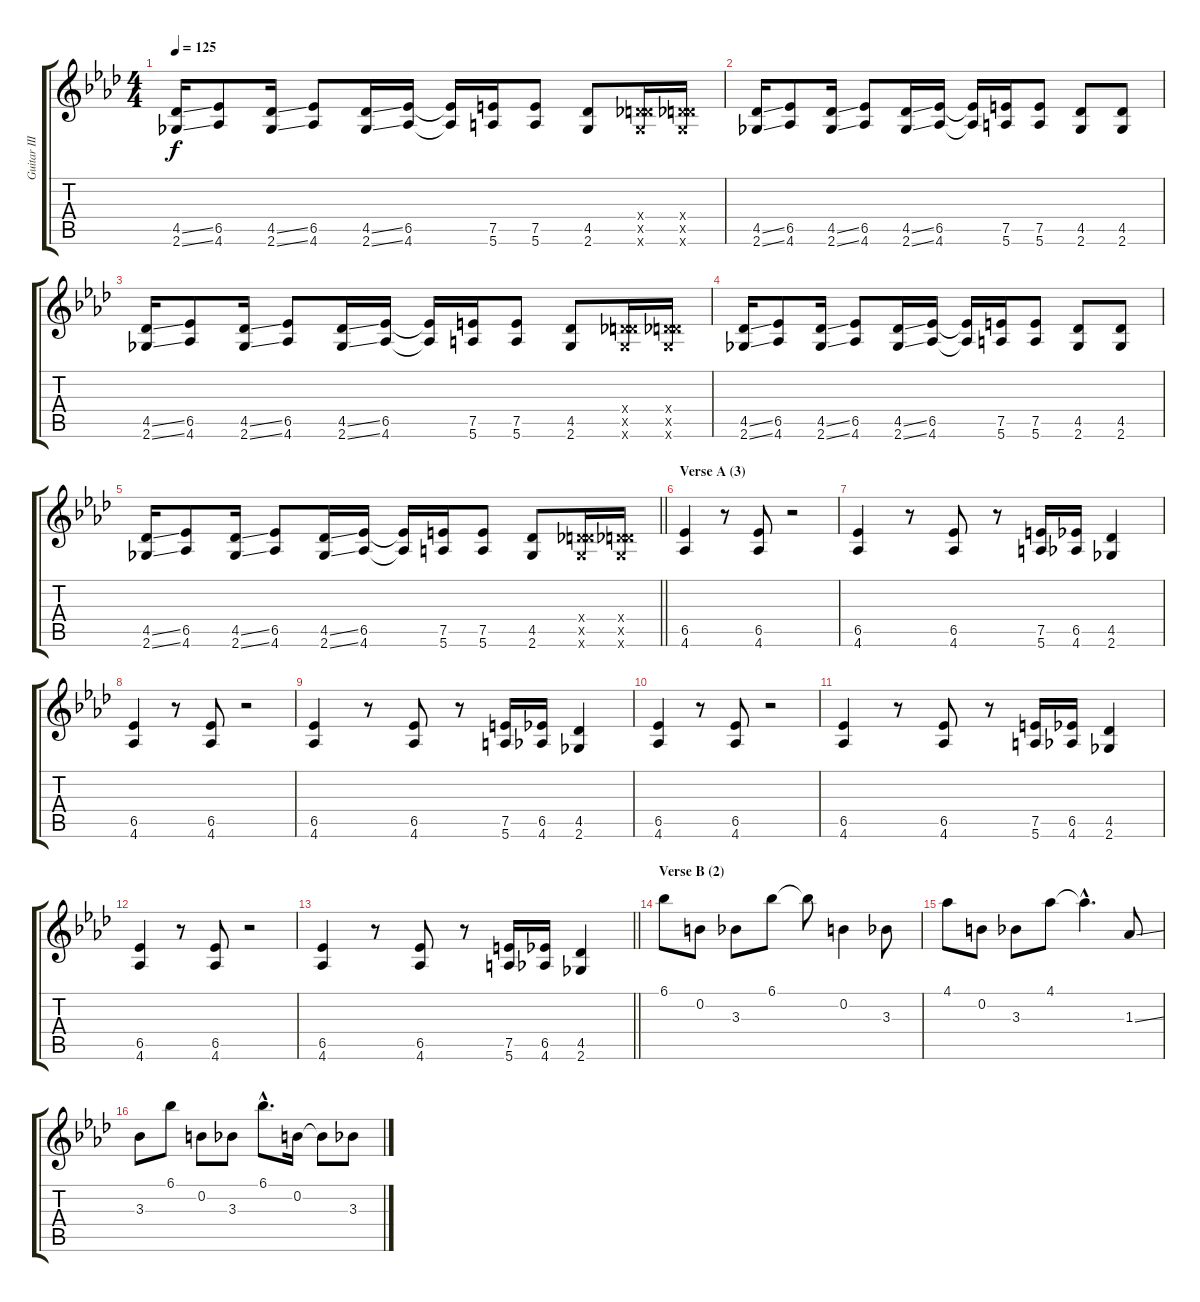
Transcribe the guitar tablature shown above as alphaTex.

\track ("Guitar III" "Guitar III") {instrument distortionguitar}
\staff {score tabs}
\tuning (E4 B3 G3 D3 A2 E2) {hide}
\ts (4 4)
\tempo 125
\clef g2
\ks ab
(4.5{ss} 2.6{ss}).16{dy f} (6.5 4.6).8 (4.5{ss} 2.6{ss}).16 (6.5 4.6).8 (4.5{ss} 2.6{ss}).16 (6.5 4.6).16 (6.5{t} 4.6{t}).16 (7.5 5.6).16 (7.5 5.6).8 (4.5 2.6).8 (0.4{x} 4.5{x} 2.6{x}).16 (0.4{x} 4.5{x} 2.6{x}).16 |
(4.5{ss} 2.6{ss}).16 (6.5 4.6).8 (4.5{ss} 2.6{ss}).16 (6.5 4.6).8 (4.5{ss} 2.6{ss}).16 (6.5 4.6).16 (6.5{t} 4.6{t}).16 (7.5 5.6).16 (7.5 5.6).8 (4.5 2.6).8 (4.5 2.6).8 |
(4.5{ss} 2.6{ss}).16 (6.5 4.6).8 (4.5{ss} 2.6{ss}).16 (6.5 4.6).8 (4.5{ss} 2.6{ss}).16 (6.5 4.6).16 (6.5{t} 4.6{t}).16 (7.5 5.6).16 (7.5 5.6).8 (4.5 2.6).8 (0.4{x} 4.5{x} 2.6{x}).16 (0.4{x} 4.5{x} 2.6{x}).16 |
(4.5{ss} 2.6{ss}).16 (6.5 4.6).8 (4.5{ss} 2.6{ss}).16 (6.5 4.6).8 (4.5{ss} 2.6{ss}).16 (6.5 4.6).16 (6.5{t} 4.6{t}).16 (7.5 5.6).16 (7.5 5.6).8 (4.5 2.6).8 (4.5 2.6).8 |
\barLineRight lightlight
(4.5{ss} 2.6{ss}).16 (6.5 4.6).8 (4.5{ss} 2.6{ss}).16 (6.5 4.6).8 (4.5{ss} 2.6{ss}).16 (6.5 4.6).16 (6.5{t} 4.6{t}).16 (7.5 5.6).16 (7.5 5.6).8 (4.5 2.6).8 (0.4{x} 4.5{x} 2.6{x}).16 (0.4{x} 4.5{x} 2.6{x}).16 |
\section ("" "Verse A (3)")
(6.5 4.6).4 r.8 (6.5 4.6).8 r.2 |
(6.5 4.6).4 r.8 (6.5 4.6).8 r.8 (7.5 5.6).16 (6.5 4.6).16 (4.5 2.6).4 |
(6.5 4.6).4 r.8 (6.5 4.6).8 r.2 |
(6.5 4.6).4 r.8 (6.5 4.6).8 r.8 (7.5 5.6).16 (6.5 4.6).16 (4.5 2.6).4 |
(6.5 4.6).4 r.8 (6.5 4.6).8 r.2 |
(6.5 4.6).4 r.8 (6.5 4.6).8 r.8 (7.5 5.6).16 (6.5 4.6).16 (4.5 2.6).4 |
(6.5 4.6).4 r.8 (6.5 4.6).8 r.2 |
\barLineRight lightlight
(6.5 4.6).4 r.8 (6.5 4.6).8 r.8 (7.5 5.6).16 (6.5 4.6).16 (4.5 2.6).4 |
\section ("" "Verse B (2)")
6.1.8{instrument electricguitarjazz} 0.2.8 3.3.8 6.1.8 6.1{t}.8 0.2.4 3.3.8 |
4.1.8 0.2.8 3.3.8 4.1.8 4.1{hac t}.4{d} 1.3{ss}.8 |
3.3.8 6.1.8 0.2.8 3.3.8 6.1{hac}.8{d} 0.2.16 0.2{t}.8 3.3.8
